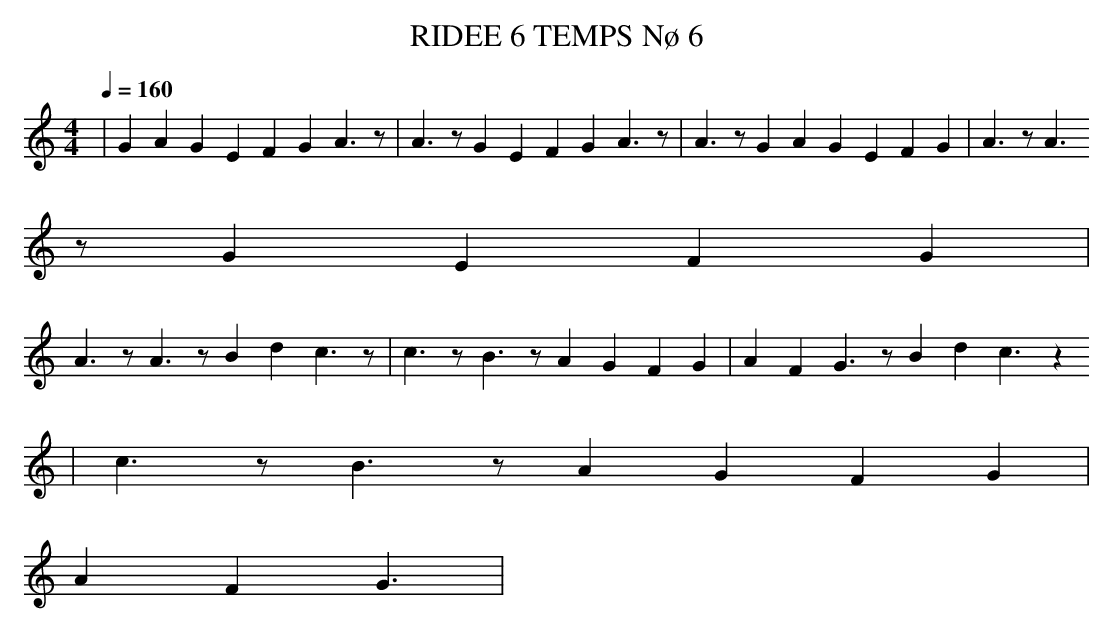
X:1
T:RIDEE 6 TEMPS Nø 6
M:4/4
L:1/4
Q:1/4=160
K:C
|GAGE FGA3/2 z/2 |A3/2 z/2 GE FGA3/2 z/2 |A3/2 z/2 GA GEFG|A3/2 z/2 A3/2
 z/2 GEFG|
A3/2 z/2 A3/2 z/2 Bdc3/2 z/2 |c3/2 z/2 B3/2 z/2 AGFG|AFG3/2 z/2 Bdc3/2 z
/2 |c3/2 z/2 B3/2 z/2 AGFG|
AFG3/2|
